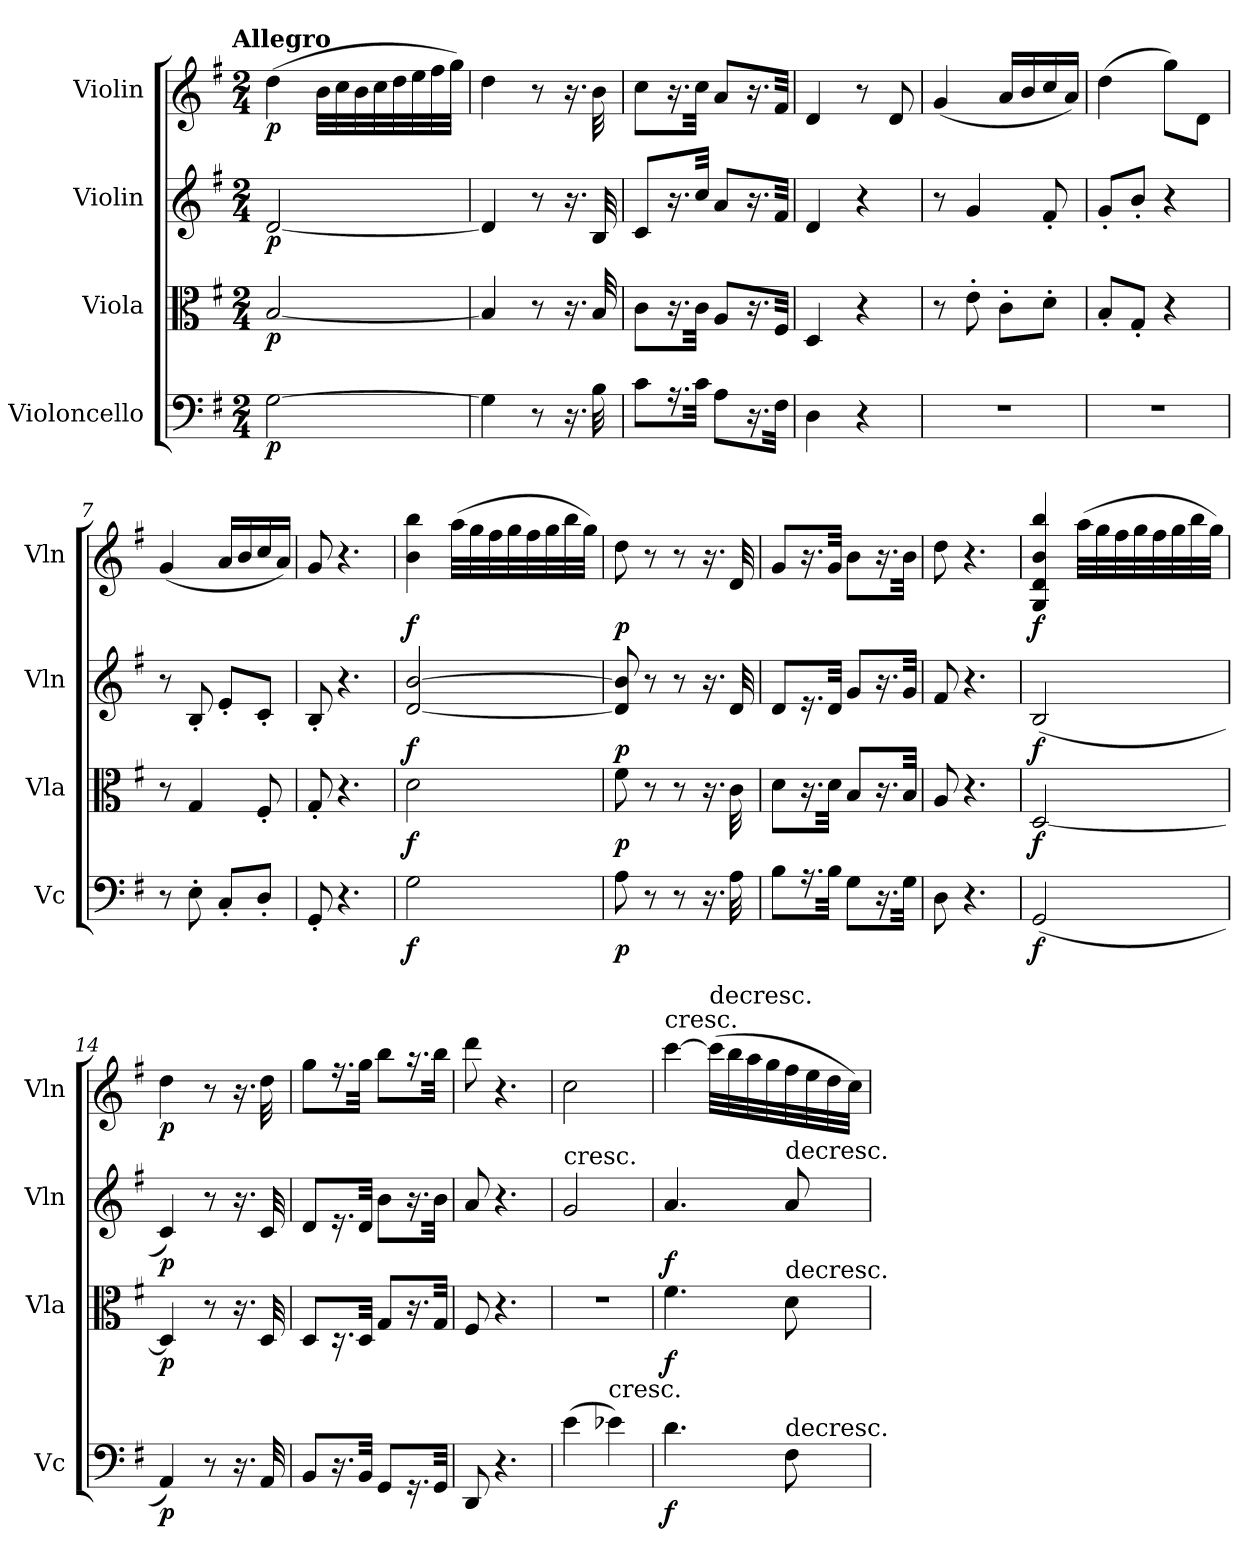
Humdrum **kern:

**kern	**dynam	**kern	**dynam	**kern	**dynam	**kern	**dynam
*part4	*part4	*part3	*part3	*part2	*part2	*part1	*part1
*staff4	*staff4	*staff3	*staff3	*staff2	*staff2	*staff1	*staff1
*I"Violoncello	*	*I"Viola	*	*I"Violin	*	*I"Violin	*
*I'Vc	*	*I'Vla	*	*I'Vln	*	*I'Vln	*
*clefF4	*	*clefC3	*	*clefG2	*	*clefG2	*
*k[f#]	*	*k[f#]	*	*k[f#]	*	*k[f#]	*
*G:	*	*G:	*	*G:	*	*G:	*
!!LO:TX:omd:t=Allegro
*M2/4	*	*M2/4	*	*M2/4	*	*M2/4	*
*MM120	*	*MM120	*	*MM120	*	*MM120	*
=1	=1	=1	=1	=1	=1	=1	=1
[2G\	p	[2B/	p	[2d/	p	(4dd\	p
.	.	.	.	.	.	32b\LLL	.
.	.	.	.	.	.	32cc\	.
.	.	.	.	.	.	32b\	.
.	.	.	.	.	.	32cc\	.
.	.	.	.	.	.	32dd\	.
.	.	.	.	.	.	32ee\	.
.	.	.	.	.	.	32ff#\	.
.	.	.	.	.	.	32gg\JJJ)	.
=2	=2	=2	=2	=2	=2	=2	=2
4G\]	.	4B/]	.	4d/]	.	4dd\	.
8r	.	8r	.	8r	.	8r	.
16.r	.	16.r	.	16.r	.	16.r	.
32B\	.	32B/	.	32B/	.	32b\	.
=3	=3	=3	=3	=3	=3	=3	=3
8c\L	.	8c\L	.	8c/L	.	8cc\L	.
16.r	.	16.r	.	16.r	.	16.r	.
32c\Jkk	.	32c\Jkk	.	32cc/Jkk	.	32cc\Jkk	.
8A\L	.	8A/L	.	8a/L	.	8a/L	.
16.r	.	16.r	.	16.r	.	16.r	.
32F#\Jkk	.	32F#/Jkk	.	32f#/Jkk	.	32f#/Jkk	.
=4	=4	=4	=4	=4	=4	=4	=4
4D\	.	4D/	.	4d/	.	4d/	.
4r	.	4r	.	4r	.	8r	.
.	.	.	.	.	.	8d/	.
=5	=5	=5	=5	=5	=5	=5	=5
2r	.	8r	.	8r	.	(4g/	.
.	.	8e'\	.	4g/	.	.	.
.	.	8c'\L	.	.	.	16a/LL	.
.	.	.	.	.	.	16b/	.
.	.	8d'\J	.	8f#'/	.	16cc/	.
.	.	.	.	.	.	16a/JJ)	.
=6	=6	=6	=6	=6	=6	=6	=6
2r	.	8B'/L	.	8g'/L	.	(4dd\	.
.	.	8G'/J	.	8b'/J	.	.	.
.	.	4r	.	4r	.	8gg\L)	.
.	.	.	.	.	.	8d\J	.
=7	=7	=7	=7	=7	=7	=7	=7
8r	.	8r	.	8r	.	(4g/	.
8E'\	.	4G/	.	8B'/	.	.	.
8C'/L	.	.	.	8e'/L	.	16a/LL	.
.	.	.	.	.	.	16b/	.
8D'/J	.	8F#'/	.	8c'/J	.	16cc/	.
.	.	.	.	.	.	16a/JJ)	.
=8	=8	=8	=8	=8	=8	=8	=8
8GG'/	.	8G'/	.	8B'/	.	8g/	.
4.r	.	4.r	.	4.r	.	4.r	.
=9	=9	=9	=9	=9	=9	=9	=9
2G\	f	2d\	f	[2d/ [2b/	f	4b\ 4bb\	f
.	.	.	.	.	.	(32aa\LLL	.
.	.	.	.	.	.	32gg\	.
.	.	.	.	.	.	32ff#\	.
.	.	.	.	.	.	32gg\	.
.	.	.	.	.	.	32ff#\	.
.	.	.	.	.	.	32gg\	.
.	.	.	.	.	.	32bb\	.
.	.	.	.	.	.	32gg\JJJ)	.
=10	=10	=10	=10	=10	=10	=10	=10
8A\	p	8f#\	p	8d]/ 8b]/	p	8dd\	p
8r	.	8r	.	8r	.	8r	.
8r	.	8r	.	8r	.	8r	.
16.r	.	16.r	.	16.r	.	16.r	.
32A\	.	32c\	.	32d/	.	32d/	.
=11	=11	=11	=11	=11	=11	=11	=11
8B\L	.	8d\L	.	8d/L	.	8g/L	.
16.r	.	16.r	.	16.r	.	16.r	.
32B\Jkk	.	32d\Jkk	.	32d/Jkk	.	32g/Jkk	.
8G\L	.	8B/L	.	8g/L	.	8b\L	.
16.r	.	16.r	.	16.r	.	16.r	.
32G\Jkk	.	32B/Jkk	.	32g/Jkk	.	32b\Jkk	.
=12	=12	=12	=12	=12	=12	=12	=12
8D\	.	8A/	.	8f#/	.	8dd\	.
4.r	.	4.r	.	4.r	.	4.r	.
=13	=13	=13	=13	=13	=13	=13	=13
(2GG/	f	[2D/	f	(2B/	f	4G/ 4d/ 4b/ 4bb/	f
.	.	.	.	.	.	(32aa\LLL	.
.	.	.	.	.	.	32gg\	.
.	.	.	.	.	.	32ff#\	.
.	.	.	.	.	.	32gg\	.
.	.	.	.	.	.	32ff#\	.
.	.	.	.	.	.	32gg\	.
.	.	.	.	.	.	32bb\	.
.	.	.	.	.	.	32gg\JJJ)	.
=14	=14	=14	=14	=14	=14	=14	=14
4AA/)	p	4D/]	p	4c/)	p	4dd\	p
8r	.	8r	.	8r	.	8r	.
16.r	.	16.r	.	16.r	.	16.r	.
32AA/	.	32D/	.	32c/	.	32dd\	.
=15	=15	=15	=15	=15	=15	=15	=15
8BB/L	.	8D/L	.	8d/L	.	8gg\L	.
16.r	.	16.r	.	16.r	.	16.r	.
32BB/Jkk	.	32D/Jkk	.	32d/Jkk	.	32gg\Jkk	.
8GG/L	.	8G/L	.	8b\L	.	8bb\L	.
16.r	.	16.r	.	16.r	.	16.r	.
32GG/Jkk	.	32G/Jkk	.	32b\Jkk	.	32bb\Jkk	.
=16	=16	=16	=16	=16	=16	=16	=16
8DD/	.	8F#/	.	8a/	.	8ddd\	.
4.r	.	4.r	.	4.r	.	4.r	.
=17	=17	=17	=17	=17	=17	=17	=17
!	!	!	!	!LO:TX:t=cresc.	!	!	!
(4e\	.	2r	.	2g/	.	2cc\	.
!LO:TX:t=cresc.	!	!	!	!	!	!	!
4e-X\)	.	.	.	.	.	.	.
=18	=18	=18	=18	=18	=18	=18	=18
!	!	!	!	!	!	!LO:TX:t=cresc.	!
4.d\	f	4.f#\	f	4.a/	f	[4ccc\	.
!	!	!	!	!	!	!LO:TX:t=decresc.	!
.	.	.	.	.	.	(32ccc\LLL]	.
.	.	.	.	.	.	32bb\	.
.	.	.	.	.	.	32aa\	.
.	.	.	.	.	.	32gg\	.
!	!	!	!	!LO:TX:t=decresc.	!	!	!
!	!	!LO:TX:t=decresc.	!	!	!	!	!
!LO:TX:t=decresc.	!	!	!	!	!	!	!
8F#\	.	8d\	.	8a/	.	32ff#\	.
.	.	.	.	.	.	32ee\	.
.	.	.	.	.	.	32dd\	.
.	.	.	.	.	.	32cc\JJJ)	.
=	=	=	=	=	=	=	=
*-	*-	*-	*-	*-	*-	*-	*-
